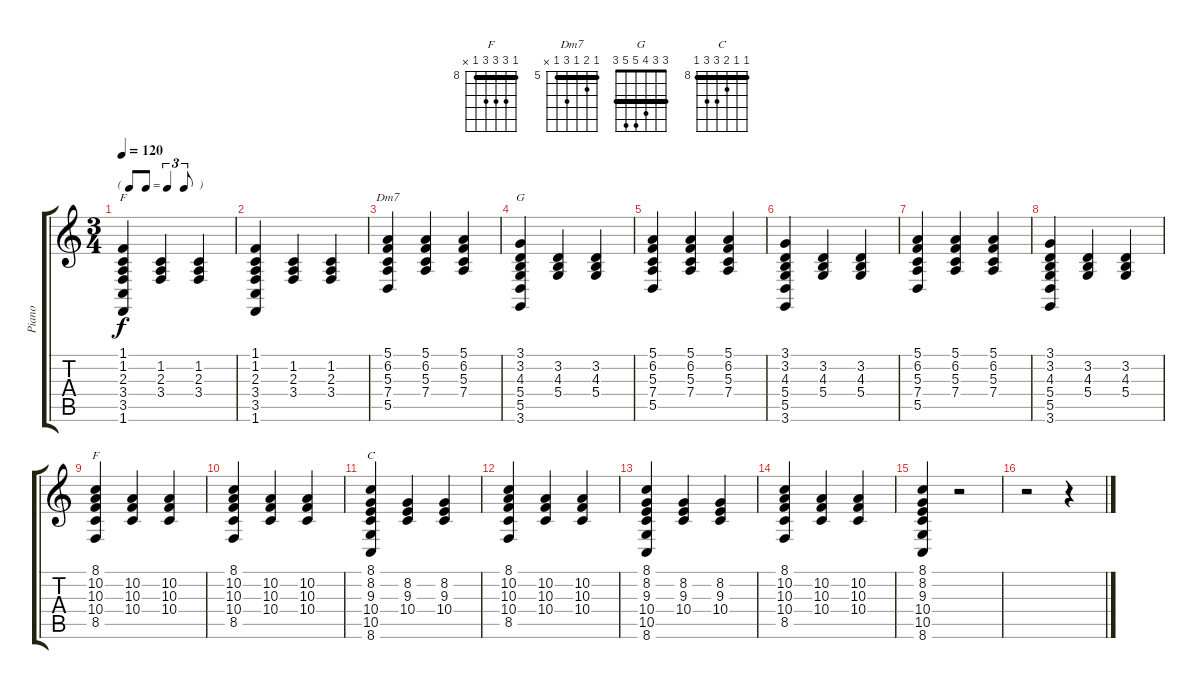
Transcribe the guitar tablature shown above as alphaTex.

\track ("Piano" "Piano") {instrument brightacousticpiano}
\staff {score tabs}
\tuning (E4 B3 G3 D3 A2 E2) {hide}
\chord ("F" 1 1 2 3 3 1) {barre 1}
\chord ("Dm7" 5 6 5 7 5 x) {firstfret 5 barre 5}
\chord ("G" 3 3 4 5 5 3) {barre 3}
\chord ("F" 8 10 10 10 8 x) {firstfret 8 barre 8}
\chord ("C" 8 8 9 10 10 8) {firstfret 8 barre 8}
\ts (3 4)
\tf triplet8th
\tempo 120
\clef g2
\ks c
(1.1 1.2 2.3 3.4 3.5 1.6).4{ch "F" dy f} (1.2 2.3 3.4).4 (1.2 2.3 3.4).4 |
(1.1 1.2 2.3 3.4 3.5 1.6).4 (1.2 2.3 3.4).4 (1.2 2.3 3.4).4 |
(5.1 6.2 5.3 7.4 5.5).4{ch "Dm7"} (5.1 6.2 5.3 7.4).4 (5.1 6.2 5.3 7.4).4 |
(3.1 3.2 4.3 5.4 5.5 3.6).4{ch "G"} (3.2 4.3 5.4).4 (3.2 4.3 5.4).4 |
(5.1 6.2 5.3 7.4 5.5).4 (5.1 6.2 5.3 7.4).4 (5.1 6.2 5.3 7.4).4 |
(3.1 3.2 4.3 5.4 5.5 3.6).4 (3.2 4.3 5.4).4 (3.2 4.3 5.4).4 |
(5.1 6.2 5.3 7.4 5.5).4 (5.1 6.2 5.3 7.4).4 (5.1 6.2 5.3 7.4).4 |
(3.1 3.2 4.3 5.4 5.5 3.6).4 (3.2 4.3 5.4).4 (3.2 4.3 5.4).4 |
(8.1 10.2 10.3 10.4 8.5).4{ch "F"} (10.2 10.3 10.4).4 (10.2 10.3 10.4).4 |
(8.1 10.2 10.3 10.4 8.5).4 (10.2 10.3 10.4).4 (10.2 10.3 10.4).4 |
(8.1 8.2 9.3 10.4 10.5 8.6).4{ch "C"} (8.2 9.3 10.4).4 (8.2 9.3 10.4).4 |
(8.1 10.2 10.3 10.4 8.5).4 (10.2 10.3 10.4).4 (10.2 10.3 10.4).4 |
(8.1 8.2 9.3 10.4 10.5 8.6).4 (8.2 9.3 10.4).4 (8.2 9.3 10.4).4 |
(8.1 10.2 10.3 10.4 8.5).4 (10.2 10.3 10.4).4 (10.2 10.3 10.4).4 |
(8.1 8.2 9.3 10.4 10.5 8.6).4 r.2 |
r.2 r.4
